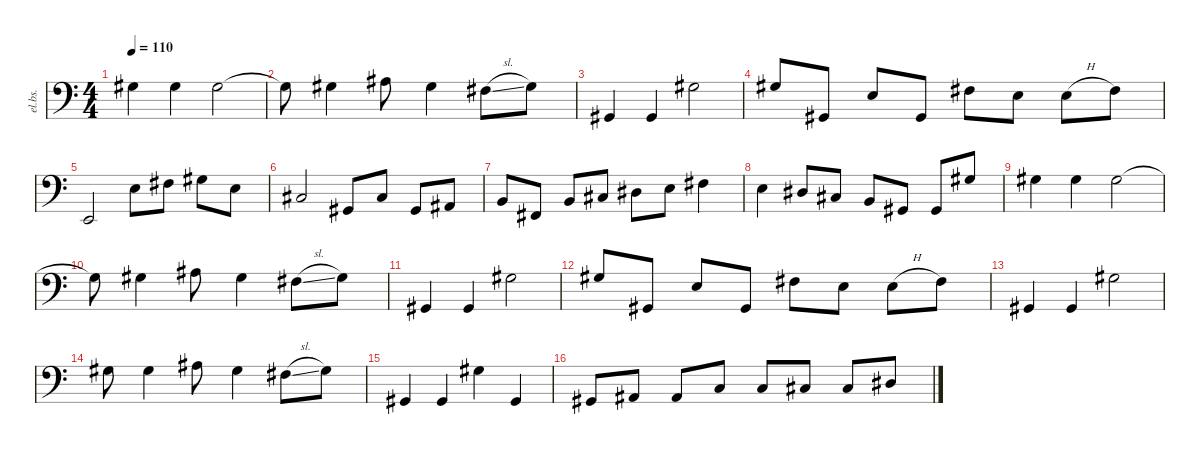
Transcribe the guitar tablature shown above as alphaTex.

\defaultSystemsLayout 4
\hideDynamics
\bracketExtendMode nobrackets
\otherSystemsTrackNameOrientation horizontal
\track ("E.Bass" "el.bs.") {instrument electricbassfinger}
\staff {score}
\tuning (Gb2 Db2 Ab1 Eb1)
\ts (4 4)
\tempo 110
\clef f4
\ks aminor
12.3{acc #}.4{dy f beam Down} 12.3{acc #}.4{beam Down} 12.3{acc #}.2{beam Down} |
12.3{t acc #}.8{beam Down} 12.3{acc #}.4{beam Down} 14.3{acc #}.8{beam Down} 12.3{acc #}.4{beam Down} 10.3{sl acc #}.8{beam Down} 12.3{acc #}.8{beam Down} |
0.3{acc #}.4{beam Up} 0.3{acc #}.4{beam Up} 12.3{acc #}.2{beam Down} |
12.3{acc #}.8{beam Up} 0.3{acc #}.8{beam Up} 8.3.8{beam Up} 0.3{acc #}.8{beam Up} 10.3{acc #}.8{beam Down} 8.3.8{beam Down} 8.3{h}.8{beam Down} 10.3{acc #}.8{beam Down} |
1.4.2{beam Up} 3.2.8{beam Down} 0.1{acc #}.8{beam Down} 2.1{acc #}.8{beam Down} 3.2.8{beam Down} |
5.3{acc #}.2{beam Up} 5.4{acc #}.8{beam Up} 5.3{acc #}.8{beam Up} 0.3{acc #}.8{beam Up} 2.3{acc #}.8{beam Up} |
3.3.8{beam Up} 3.4{acc #}.8{beam Up} 3.3.8{beam Up} 0.2{acc #}.8{beam Up} 2.2{acc #}.8{beam Down} 3.2.8{beam Down} 5.2{acc #}.4{beam Down} |
3.2.4{beam Down} 2.2{acc #}.8{beam Up} 0.2{acc #}.8{beam Up} 3.3.8{beam Up} 0.3{acc #}.8{beam Up} 0.3{acc #}.8{beam Up} 12.3{acc #}.8{beam Up} |
12.3{acc #}.4{beam Down} 12.3{acc #}.4{beam Down} 12.3{acc #}.2{beam Down} |
12.3{t acc #}.8{beam Down} 12.3{acc #}.4{beam Down} 14.3{acc #}.8{beam Down} 12.3{acc #}.4{beam Down} 10.3{sl acc #}.8{beam Down} 12.3{acc #}.8{beam Down} |
0.3{acc #}.4{beam Up} 0.3{acc #}.4{beam Up} 12.3{acc #}.2{beam Down} |
12.3{acc #}.8{beam Up} 0.3{acc #}.8{beam Up} 8.3.8{beam Up} 0.3{acc #}.8{beam Up} 10.3{acc #}.8{beam Down} 8.3.8{beam Down} 8.3{h}.8{beam Down} 10.3{acc #}.8{beam Down} |
0.3{acc #}.4{beam Up} 0.3{acc #}.4{beam Up} 12.3{acc #}.2{beam Down} |
12.3{acc #}.8{beam Down} 12.3{acc #}.4{beam Down} 14.3{acc #}.8{beam Down} 12.3{acc #}.4{beam Down} 10.3{sl acc #}.8{beam Down} 12.3{acc #}.8{beam Down} |
0.3{acc #}.4{beam Up} 0.3{acc #}.4{beam Up} 12.3{acc #}.4{beam Down} 0.3{acc #}.4{beam Up} |
0.3{acc #}.8{beam Up} 2.3{acc #}.8{beam Up} 2.3{acc #}.8{beam Up} 4.3.8{beam Up} 4.3.8{beam Up} 5.3{acc #}.8{beam Up} 5.3{acc #}.8{beam Up} 7.3{acc #}.8{beam Up}
